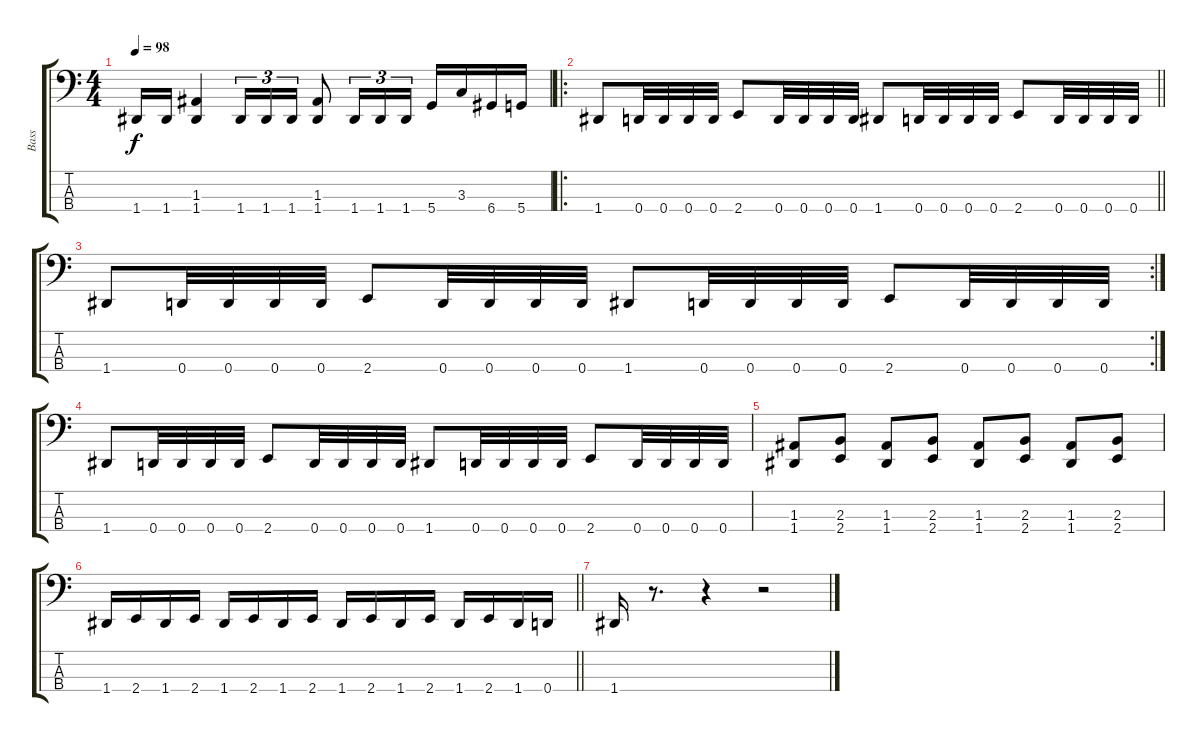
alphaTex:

\track ("Bass" "Bass") {instrument distortionguitar}
\staff {score tabs}
\tuning (G2 D2 A1 D1) {hide}
\ts (4 4)
\tempo 98
\clef f4
\ks c
1.4.16{dy f} 1.4.16 (1.3 1.4).4 1.4.16{tu (3 2)} 1.4.16{tu (3 2)} 1.4.16{tu (3 2)} (1.3 1.4).8 1.4.16{tu (3 2)} 1.4.16{tu (3 2)} 1.4.16{tu (3 2)} 5.4.16 3.3.16 6.4.16 5.4.16 |
\ro
\barLineRight lightlight
1.4.8 0.4.32 0.4.32 0.4.32 0.4.32 2.4.8 0.4.32 0.4.32 0.4.32 0.4.32 1.4.8 0.4.32 0.4.32 0.4.32 0.4.32 2.4.8 0.4.32 0.4.32 0.4.32 0.4.32 |
\rc 2
1.4.8 0.4.32 0.4.32 0.4.32 0.4.32 2.4.8 0.4.32 0.4.32 0.4.32 0.4.32 1.4.8 0.4.32 0.4.32 0.4.32 0.4.32 2.4.8 0.4.32 0.4.32 0.4.32 0.4.32 |
1.4.8 0.4.32 0.4.32 0.4.32 0.4.32 2.4.8 0.4.32 0.4.32 0.4.32 0.4.32 1.4.8 0.4.32 0.4.32 0.4.32 0.4.32 2.4.8 0.4.32 0.4.32 0.4.32 0.4.32 |
(1.3 1.4).8 (2.3 2.4).8 (1.3 1.4).8 (2.3 2.4).8 (1.3 1.4).8 (2.3 2.4).8 (1.3 1.4).8 (2.3 2.4).8 |
\barLineRight lightlight
1.4.16 2.4.16 1.4.16 2.4.16 1.4.16 2.4.16 1.4.16 2.4.16 1.4.16 2.4.16 1.4.16 2.4.16 1.4.16 2.4.16 1.4.16 0.4.16 |
1.4.16 r.8{d} r.4 r.2
